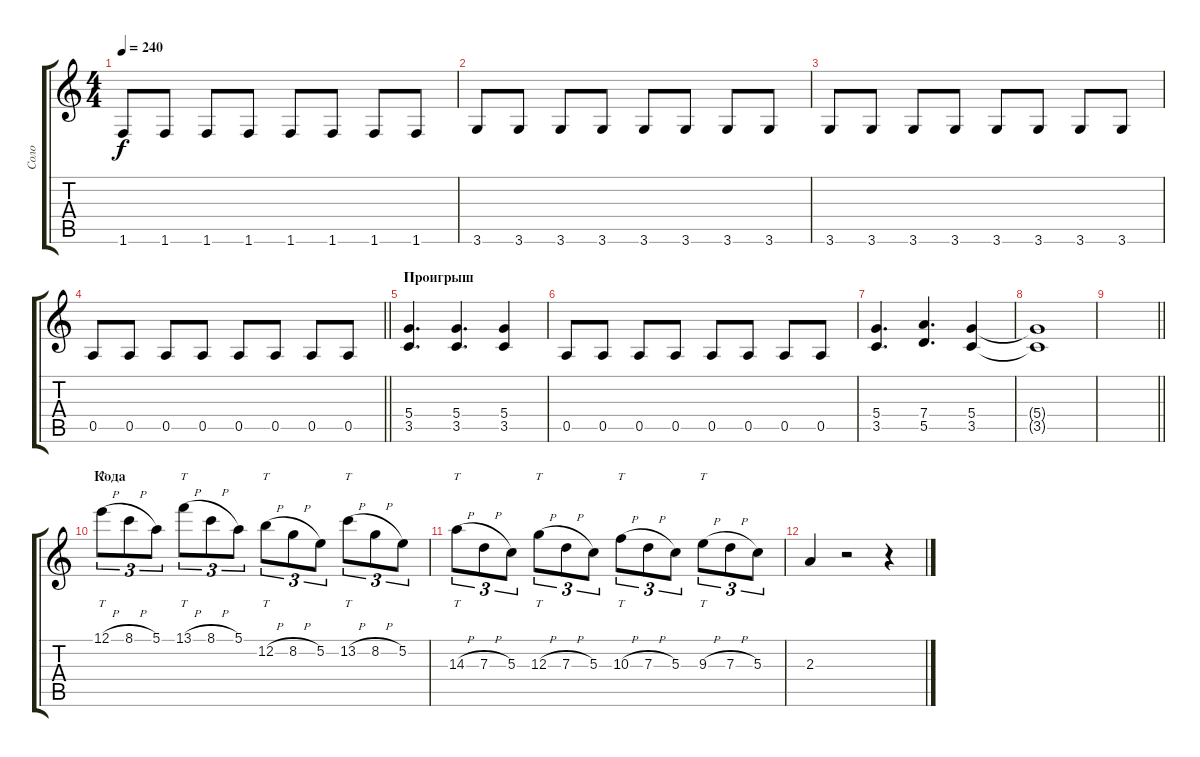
\track ("Соло" "Соло") {instrument distortionguitar}
\staff {score tabs}
\tuning (E4 B3 G3 D3 A2 E2) {hide}
\ts (4 4)
\tempo 240
\clef g2
\ks c
1.6.8{dy f} 1.6.8 1.6.8 1.6.8 1.6.8 1.6.8 1.6.8 1.6.8 |
3.6.8 3.6.8 3.6.8 3.6.8 3.6.8 3.6.8 3.6.8 3.6.8 |
3.6.8 3.6.8 3.6.8 3.6.8 3.6.8 3.6.8 3.6.8 3.6.8 |
\barLineRight lightlight
0.5.8 0.5.8 0.5.8 0.5.8 0.5.8 0.5.8 0.5.8 0.5.8 |
\section ("" "Проигрыш")
(5.4 3.5).4{d} (5.4 3.5).4{d} (5.4 3.5).4 |
0.5.8 0.5.8 0.5.8 0.5.8 0.5.8 0.5.8 0.5.8 0.5.8 |
(5.4 3.5).4{d} (7.4 5.5).4{d} (5.4 3.5).4 |
(5.4{t} 3.5{t}).1 |
\barLineRight lightlight
|
\section ("" "Кода")
12.1{h}.8{tt tu (3 2)} 8.1{h}.8{tu (3 2)} 5.1.8{tu (3 2)} 13.1{h}.8{tt tu (3 2)} 8.1{h}.8{tu (3 2)} 5.1.8{tu (3 2)} 12.2{h}.8{tt tu (3 2)} 8.2{h}.8{tu (3 2)} 5.2.8{tu (3 2)} 13.2{h}.8{tt tu (3 2)} 8.2{h}.8{tu (3 2)} 5.2.8{tu (3 2)} |
14.3{h}.8{tt tu (3 2)} 7.3{h}.8{tu (3 2)} 5.3.8{tu (3 2)} 12.3{h}.8{tt tu (3 2)} 7.3{h}.8{tu (3 2)} 5.3.8{tu (3 2)} 10.3{h}.8{tt tu (3 2)} 7.3{h}.8{tu (3 2)} 5.3.8{tu (3 2)} 9.3{h}.8{tt tu (3 2)} 7.3{h}.8{tu (3 2)} 5.3.8{tu (3 2)} |
2.3.4 r.2 r.4
